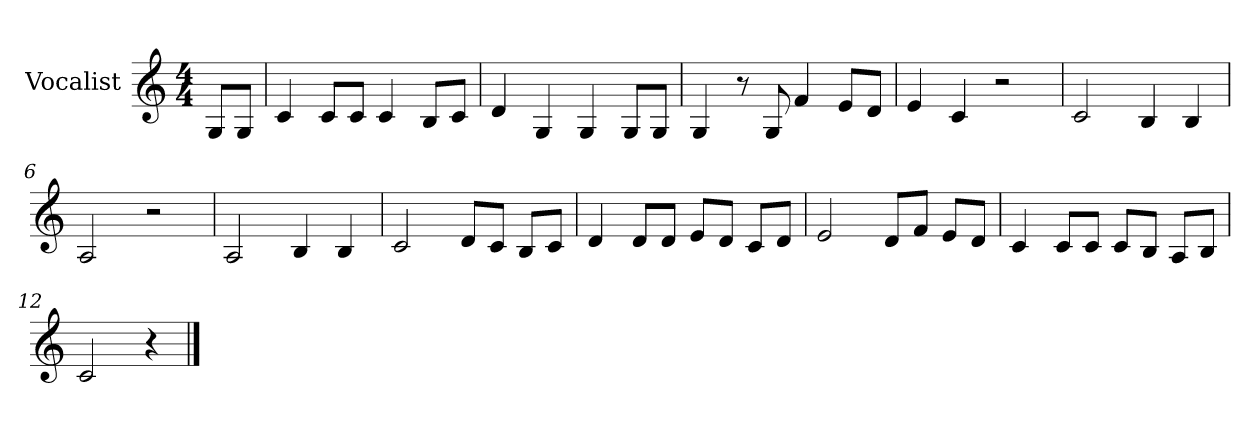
**kern
*part1
*staff1
*I"Vocalist
*k[]
*C:
*M4/4
=
8GL
8GJ
=1
4c
8cL
8cJ
4c
8BL
8cJ
=2
4d
4G
4G
8GL
8GJ
=3
4G
8r
8G
4f
8eL
8dJ
=4
4e
4c
2r
=5
2c
4B
4B
=6
2A
2r
=7
2A
4B
4B
=8
2c
8dL
8cJ
8BL
8cJ
=9
4d
8dL
8dJ
8eL
8dJ
8cL
8dJ
=10
2e
8dL
8fJ
8eL
8dJ
=11
4c
8cL
8cJ
8cL
8BJ
8AL
8BJ
=12
2c
4r
==
*-
